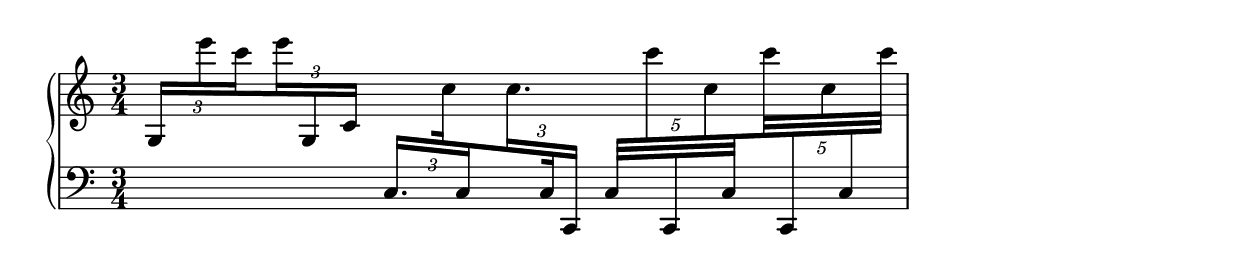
\version "2.19.3"

\header {
  texidoc = "Tuplet numbers are positioned correctly on kneed French-style beams."
}

\layout {
  indent = 0
  ragged-right = ##t
}

top = \change Staff = "1"
bottom = \change Staff = "2"

music =
\relative c' {
  \time 3/4
  \override Beam.auto-knee-gap = 1
  \override Stem.french-beaming = ##t
  \override TupletBracket.bracket-visibility = ##f
  \set subdivideBeams = ##t
  \set baseMoment = #(ly:make-moment 1 8)
  \tuplet 3/2 8 {
    g16 e''' c e g,,, c
    \bottom c,16. \top c''32 \bottom c,,16
    \top c''16. \bottom c,,32 c,16
  }
  \tuplet 5/4 8 {
    c'32 \top c''' \bottom c,,,, \top c''' \bottom c,,
    \top c'''32 \bottom c,,,, \top c''' \bottom c,, \top c'''
  }
}

\new PianoStaff <<
  \new Staff = "1" {
    \music
  }
  \new Staff = "2" {
    \clef bass
    s2.
  }
>>
